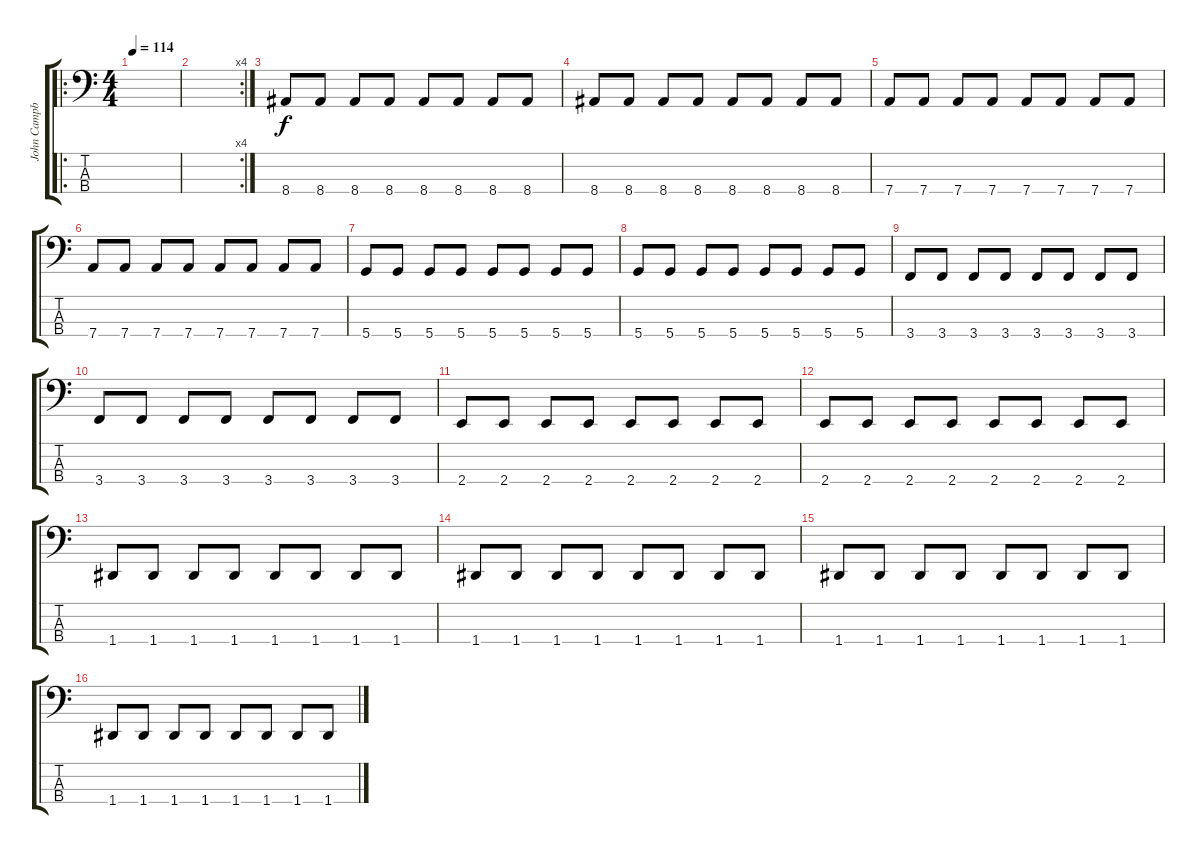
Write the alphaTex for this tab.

\track ("John Campbell" "John Campb") {instrument electricbassfinger}
\staff {score tabs}
\tuning (G2 D2 A1 D1) {hide}
\ro
\ts (4 4)
\tempo 114
\clef f4
\ks c
|
\rc 4
|
8.4.8 8.4.8 8.4.8 8.4.8 8.4.8 8.4.8 8.4.8 8.4.8 |
8.4.8 8.4.8 8.4.8 8.4.8 8.4.8 8.4.8 8.4.8 8.4.8 |
7.4.8 7.4.8 7.4.8 7.4.8 7.4.8 7.4.8 7.4.8 7.4.8 |
7.4.8 7.4.8 7.4.8 7.4.8 7.4.8 7.4.8 7.4.8 7.4.8 |
5.4.8 5.4.8 5.4.8 5.4.8 5.4.8 5.4.8 5.4.8 5.4.8 |
5.4.8 5.4.8 5.4.8 5.4.8 5.4.8 5.4.8 5.4.8 5.4.8 |
3.4.8 3.4.8 3.4.8 3.4.8 3.4.8 3.4.8 3.4.8 3.4.8 |
3.4.8 3.4.8 3.4.8 3.4.8 3.4.8 3.4.8 3.4.8 3.4.8 |
2.4.8 2.4.8 2.4.8 2.4.8 2.4.8 2.4.8 2.4.8 2.4.8 |
2.4.8 2.4.8 2.4.8 2.4.8 2.4.8 2.4.8 2.4.8 2.4.8 |
1.4.8 1.4.8 1.4.8 1.4.8 1.4.8 1.4.8 1.4.8 1.4.8 |
1.4.8 1.4.8 1.4.8 1.4.8 1.4.8 1.4.8 1.4.8 1.4.8 |
1.4.8 1.4.8 1.4.8 1.4.8 1.4.8 1.4.8 1.4.8 1.4.8 |
1.4.8 1.4.8 1.4.8 1.4.8 1.4.8 1.4.8 1.4.8 1.4.8
